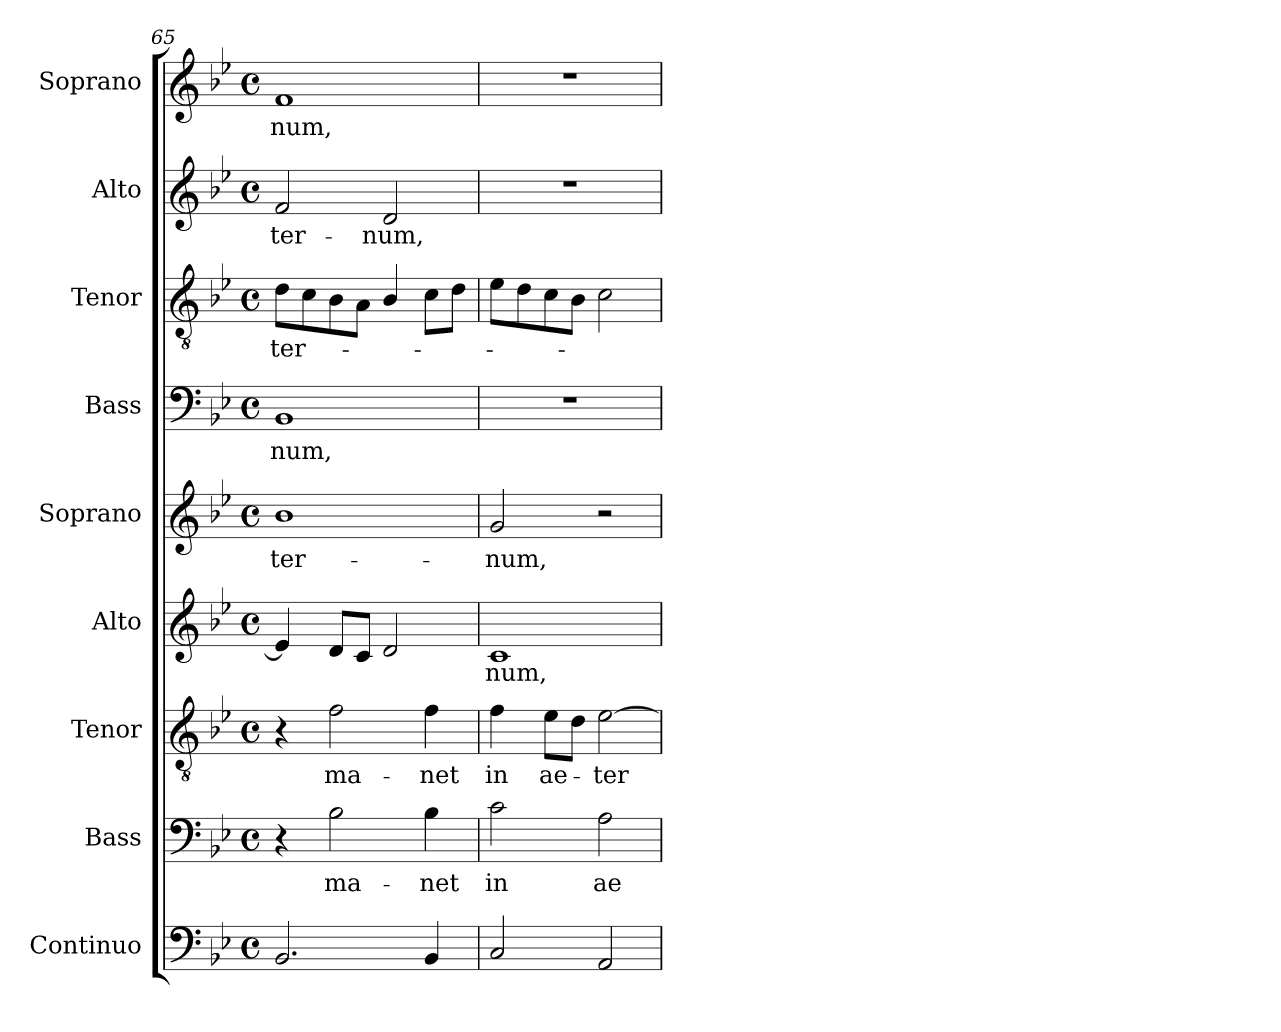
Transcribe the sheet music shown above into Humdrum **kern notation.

**kern	**kern	**text	**kern	**text	**kern	**text	**kern	**text	**kern	**text	**kern	**text	**kern	**text	**kern	**text
*part9	*part8	*part8	*part7	*part7	*part6	*part6	*part5	*part5	*part4	*part4	*part3	*part3	*part2	*part2	*part1	*part1
*staff9	*staff8	*staff8	*staff7	*staff7	*staff6	*staff6	*staff5	*staff5	*staff4	*staff4	*staff3	*staff3	*staff2	*staff2	*staff1	*staff1
*I"Continuo	*I"Bass	*	*I"Tenor	*	*I"Alto	*	*I"Soprano	*	*I"Bass	*	*I"Tenor	*	*I"Alto	*	*I"Soprano	*
*	*I'B.	*	*I'T.	*	*I'A.	*	*I'S.	*	*I'B.	*	*I'T.	*	*I'A.	*	*I'S.	*
*clefF4	*clefF4	*	*clefGv2	*	*clefG2	*	*clefG2	*	*clefF4	*	*clefGv2	*	*clefG2	*	*clefG2	*
*	*	*	*ITrd7c12	*	*	*	*	*	*	*	*ITrd7c12	*	*	*	*	*
*k[b-e-]	*k[b-e-]	*	*k[b-e-]	*	*k[b-e-]	*	*k[b-e-]	*	*k[b-e-]	*	*k[b-e-]	*	*k[b-e-]	*	*k[b-e-]	*
*B-:	*B-:	*	*B-:	*	*B-:	*	*B-:	*	*B-:	*	*B-:	*	*B-:	*	*B-:	*
*M4/4	*M4/4	*	*M4/4	*	*M4/4	*	*M4/4	*	*M4/4	*	*M4/4	*	*M4/4	*	*M4/4	*
*met(c)	*met(c)	*	*met(c)	*	*met(c)	*	*met(c)	*	*met(c)	*	*met(c)	*	*met(c)	*	*met(c)	*
=65	=65	=65	=65	=65	=65	=65	=65	=65	=65	=65	=65	=65	=65	=65	=65	=65
!	!	!	!	!	!	!	!	!LO:LY:b:color=#000000	!	!	!	!	!	!	!	!
!	!	!	!	!	!	!	!	!	!	!LO:LY:b:color=#000000	!	!	!	!	!	!
!	!	!	!	!	!	!	!	!	!	!	!	!LO:LY:b:color=#000000	!	!	!	!
!	!	!	!	!	!	!	!	!	!	!	!	!	!	!LO:LY:b:color=#000000	!	!
!	!	!	!	!	!	!	!	!	!	!	!	!	!	!	!	!LO:LY:b:color=#000000
2.BB-i/	4r	.	4r	.	4e-i/]	.	1b-i	-ter-	1BB-i	-num,	8Di\L	-ter-	2fi/	-ter-	1fi	-num,
.	.	.	.	.	.	.	.	.	.	.	8Ci\	.	.	.	.	.
!	!	!LO:LY:b:color=#000000	!	!	!	!	!	!	!	!	!	!	!	!	!	!
!	!	!	!	!LO:LY:b:color=#000000	!	!	!	!	!	!	!	!	!	!	!	!
.	2B-i\	ma-	2Fi\	ma-	8di/L	.	.	.	.	.	8BB-i\	.	.	.	.	.
.	.	.	.	.	8ci/J	.	.	.	.	.	8AAi\J	.	.	.	.	.
!	!	!	!	!	!	!	!	!	!	!	!	!	!	!LO:LY:b:color=#000000	!	!
.	.	.	.	.	2di/	.	.	.	.	.	4BB-i/	.	2di/	-num,	.	.
!	!	!LO:LY:b:color=#000000	!	!	!	!	!	!	!	!	!	!	!	!	!	!
!	!	!	!	!LO:LY:b:color=#000000	!	!	!	!	!	!	!	!	!	!	!	!
4BB-i/	4B-i\	-net	4Fi\	-net	.	.	.	.	.	.	8Ci\L	.	.	.	.	.
.	.	.	.	.	.	.	.	.	.	.	8Di\J	.	.	.	.	.
!!LO:LB:g=z
=66	=66	=66	=66	=66	=66	=66	=66	=66	=66	=66	=66	=66	=66	=66	=66	=66
!	!	!LO:LY:b:color=#000000	!	!	!	!	!	!	!	!	!	!	!	!	!	!
!	!	!	!	!LO:LY:b:color=#000000	!	!	!	!	!	!	!	!	!	!	!	!
!	!	!	!	!	!	!LO:LY:b:color=#000000	!	!	!	!	!	!	!	!	!	!
!	!	!	!	!	!	!	!	!LO:LY:b:color=#000000	!	!	!	!	!	!	!	!
2Ci/	2ci\	in	4Fi\	in	1ci	-num,	2gi/	-num,	1r	.	8E-i\L	.	1r	.	1r	.
.	.	.	.	.	.	.	.	.	.	.	8Di\	.	.	.	.	.
!	!	!	!	!LO:LY:b:color=#000000	!	!	!	!	!	!	!	!	!	!	!	!
.	.	.	8E-i\L	ae-	.	.	.	.	.	.	8Ci\	.	.	.	.	.
.	.	.	8Di\J	.	.	.	.	.	.	.	8BB-i\J	.	.	.	.	.
!	!	!LO:LY:b:color=#000000	!	!	!	!	!	!	!	!	!	!	!	!	!	!
!	!	!	!	!LO:LY:b:color=#000000	!	!	!	!	!	!	!	!	!	!	!	!
2AAi/	2Ai\	ae-	[2E-i\	-ter-	.	.	2r	.	.	.	2Ci\	.	.	.	.	.
=	=	=	=	=	=	=	=	=	=	=	=	=	=	=	=	=
*-	*-	*-	*-	*-	*-	*-	*-	*-	*-	*-	*-	*-	*-	*-	*-	*-
